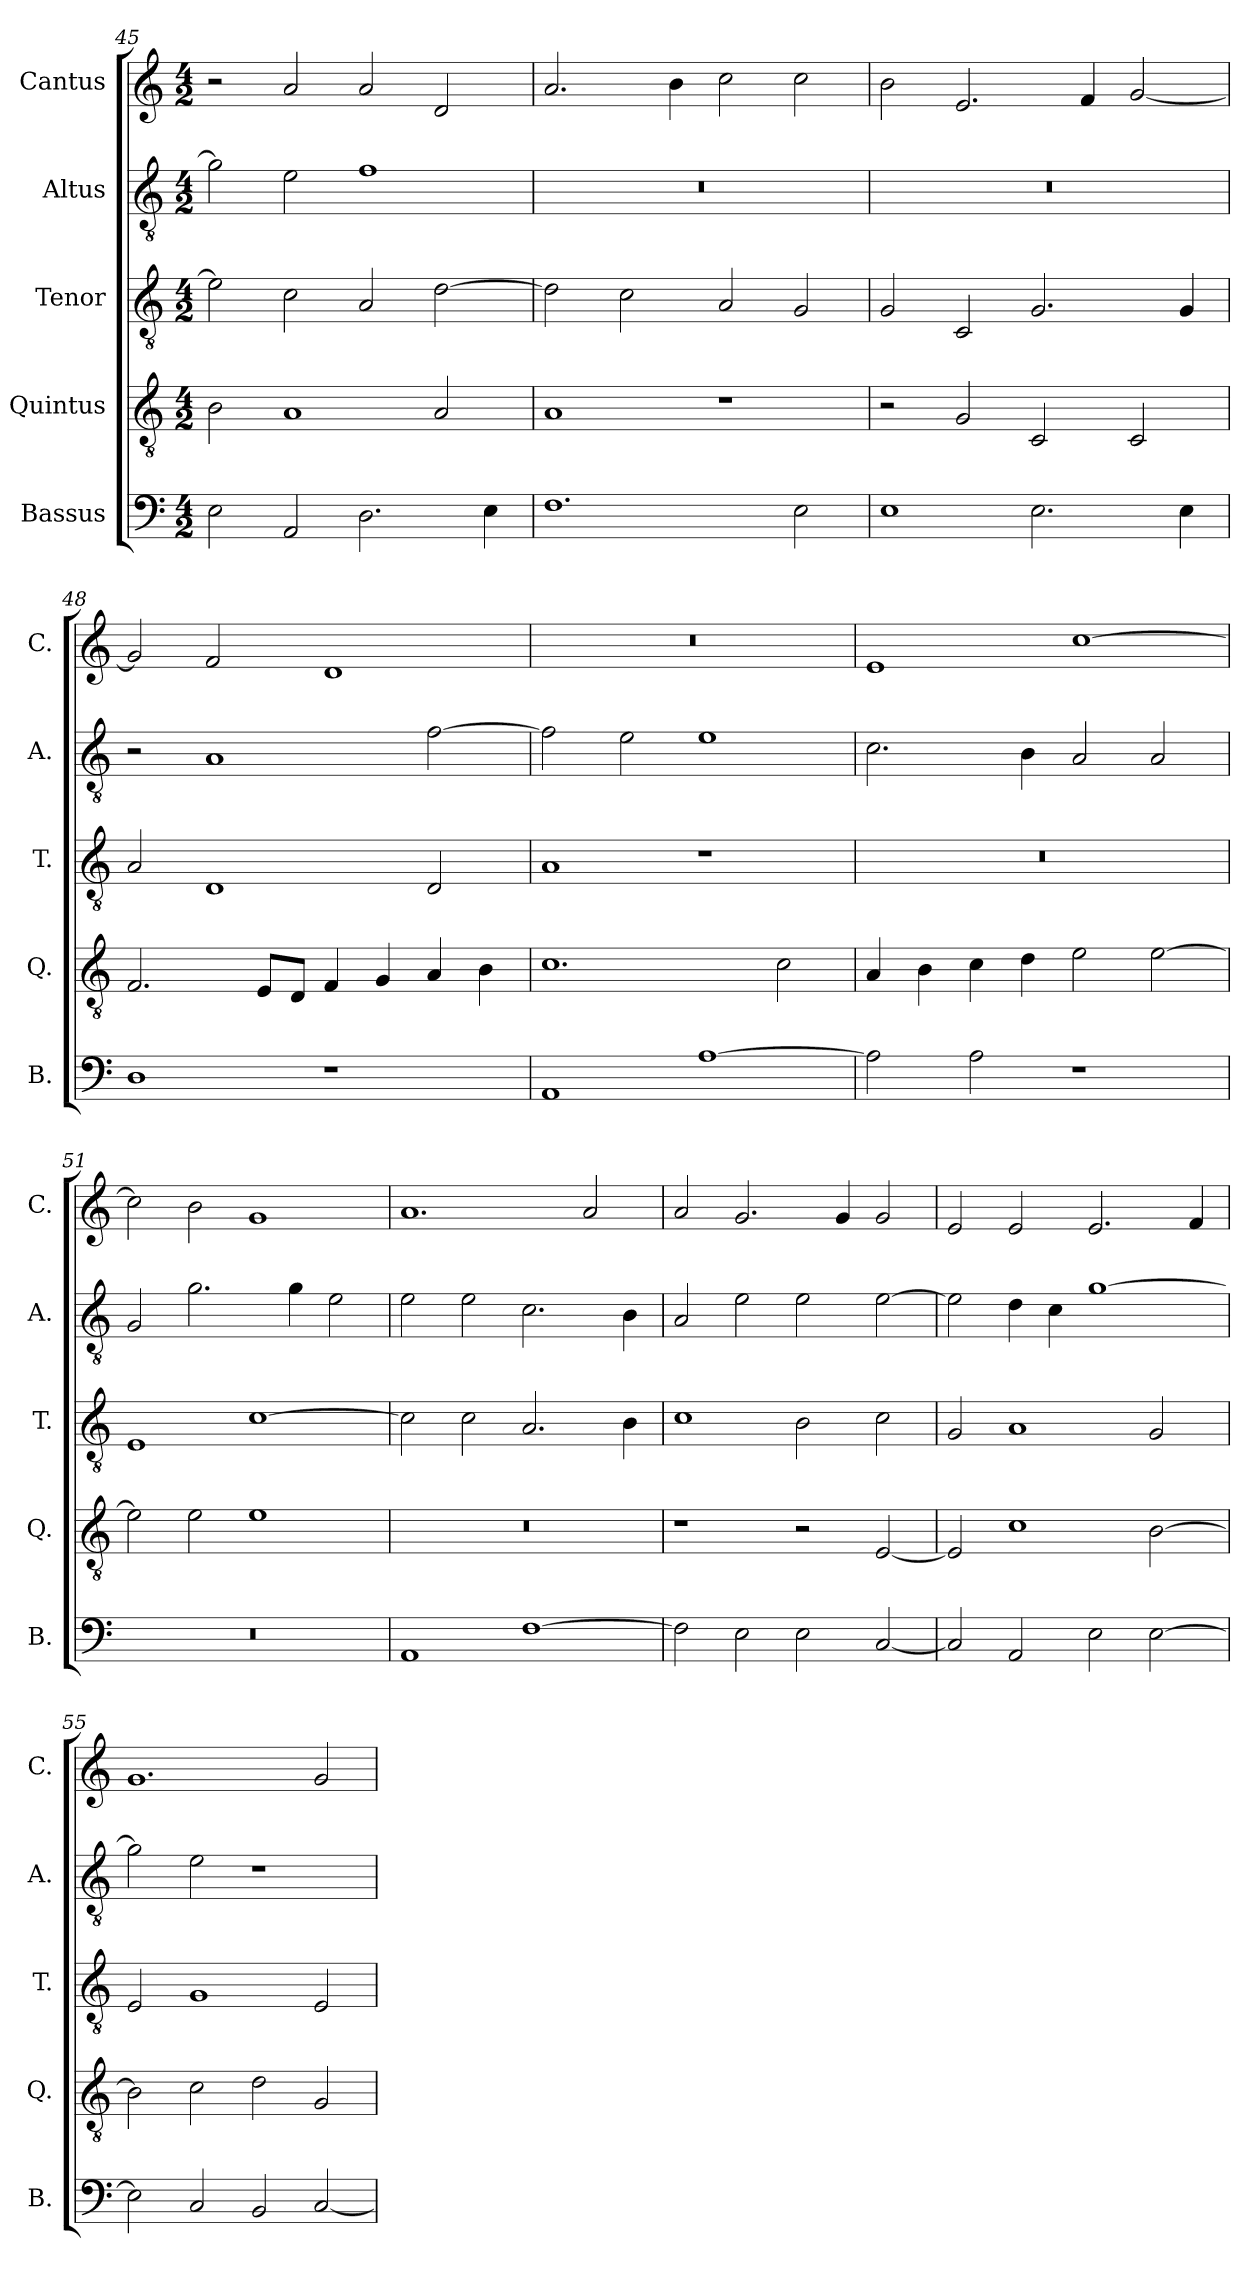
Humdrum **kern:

**kern	**kern	**kern	**kern	**kern
*part5	*part4	*part3	*part2	*part1
*staff5	*staff4	*staff3	*staff2	*staff1
*I"Bassus	*I"Quintus	*I"Tenor	*I"Altus	*I"Cantus
*I'B.	*I'Q.	*I'T.	*I'A.	*I'C.
*clefF4	*clefGv2	*clefGv2	*clefGv2	*clefG2
*k[]	*k[]	*k[]	*k[]	*k[]
*M4/2	*M4/2	*M4/2	*M4/2	*M4/2
=45	=45	=45	=45	=45
2E\	2B\	2e\]	2g\]	2r
2AA/	1A	2c\	2e\	2a/
2.D\	.	2A/	1f	2a/
.	2A/	[2d\	.	2d/
4E\	.	.	.	.
=46	=46	=46	=46	=46
1.F	1A	2d\]	0r	2.a/
.	.	2c\	.	.
.	.	.	.	4b\
.	1r	2A/	.	2cc\
2E\	.	2G/	.	2cc\
=47	=47	=47	=47	=47
1E	2r	2G/	0r	2b\
.	2G/	2C/	.	2.e/
2.E\	2C/	2.G/	.	.
.	.	.	.	4f/
.	2C/	.	.	[2g/
4E\	.	4G/	.	.
=48	=48	=48	=48	=48
1D	2.F/	2A/	2r	2g/]
.	.	1D	1A	2f/
.	8E/L	.	.	.
.	8D/J	.	.	.
1r	4F/	.	.	1d
.	4G/	.	.	.
.	4A/	2D/	[2f\	.
.	4B\	.	.	.
=49	=49	=49	=49	=49
1AA	1.c	1A	2f\]	0r
.	.	.	2e\	.
[1A	.	1r	1e	.
.	2c\	.	.	.
=50	=50	=50	=50	=50
2A\]	4A/	0r	2.c\	1e
.	4B\	.	.	.
2A\	4c\	.	.	.
.	4d\	.	4B\	.
1r	2e\	.	2A/	[1cc
.	[2e\	.	2A/	.
=51	=51	=51	=51	=51
0r	2e\]	1E	2G/	2cc\]
.	2e\	.	2.g\	2b\
.	1e	[1c	.	1g
.	.	.	4g\	.
.	.	.	2e\	.
=52	=52	=52	=52	=52
1AA	0r	2c\]	2e\	1.a
.	.	2c\	2e\	.
[1F	.	2.A/	2.c\	.
.	.	.	.	2a/
.	.	4B\	4B\	.
=53	=53	=53	=53	=53
2F\]	1r	1c	2A/	2a/
2E\	.	.	2e\	2.g/
2E\	2r	2B\	2e\	.
.	.	.	.	4g/
[2C/	[2E/	2c\	[2e\	2g/
=54	=54	=54	=54	=54
2C/]	2E/]	2G/	2e\]	2e/
2AA/	1c	1A	4d\	2e/
.	.	.	4c\	.
2E\	.	.	[1g	2.e/
[2E\	[2B\	2G/	.	.
.	.	.	.	4f/
=55	=55	=55	=55	=55
2E\]	2B\]	2E/	2g\]	1.g
2C/	2c\	1G	2e\	.
2BB/	2d\	.	1r	.
[2C/	2G/	2E/	.	2g/
=	=	=	=	=
*-	*-	*-	*-	*-
